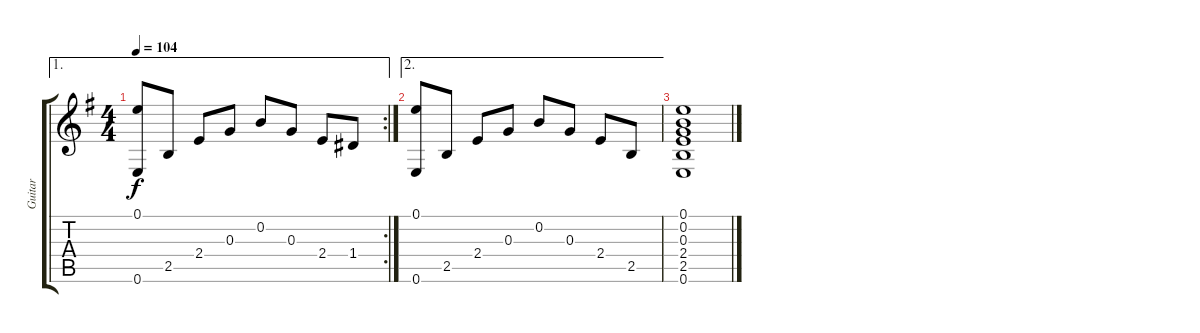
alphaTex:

\track ("Guitar" "Guitar") {instrument acousticguitarnylon}
\staff {score tabs}
\tuning (E4 B3 G3 D3 A2 E2) {hide}
\ae 1
\rc 2
\ts (4 4)
\tempo 104
\clef g2
\ks eminor
(0.1 0.6).8{dy f} 2.5.8 2.4.8 0.3.8 0.2.8 0.3.8 2.4.8 1.4.8 |
\ae 2
(0.1 0.6).8 2.5.8 2.4.8 0.3.8 0.2.8 0.3.8 2.4.8 2.5.8 |
(0.1 0.2 0.3 2.4 2.5 0.6).1
